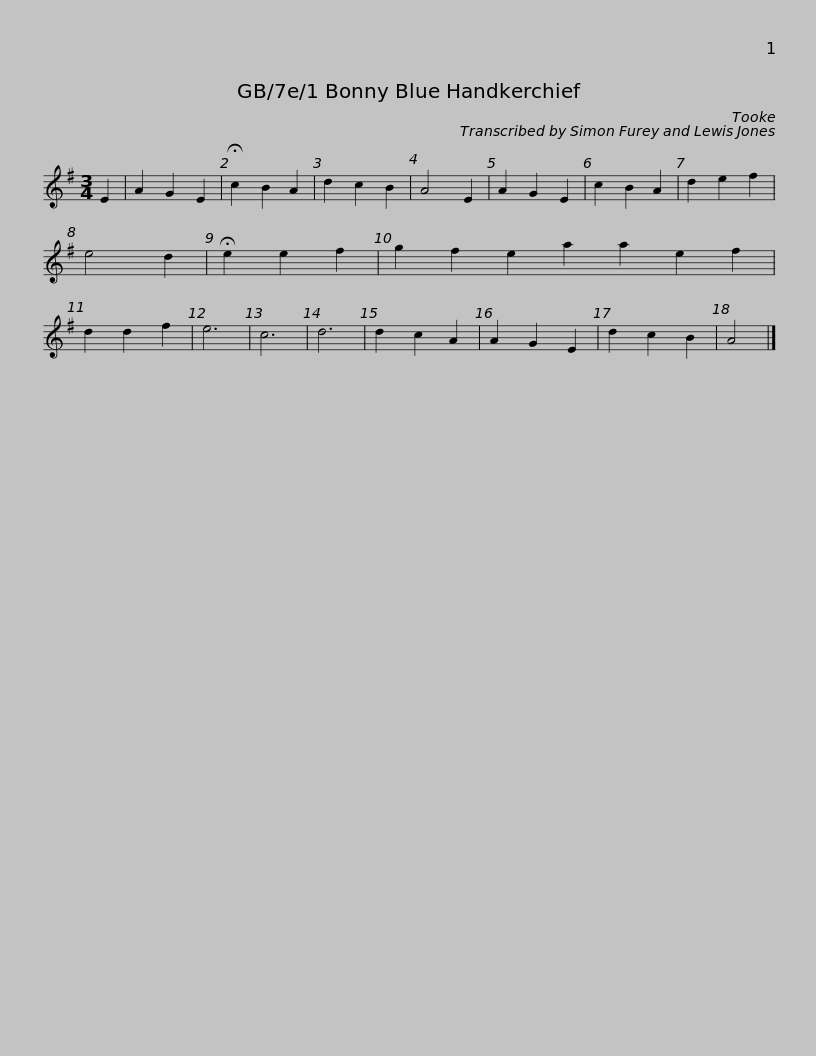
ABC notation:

X:1
L:1/8
M:3/4
I:linebreak $
K:G
V:1 treble
V:1
 E2 | A2 G2 E2 | !fermata!c2 B2 A2 | d2 c2 B2 | A4 E2 | %5
 A2 G2 E2 | c2 B2 A2 | d2 e2 f2 | e4 d2 | !fermata!e2 e2 f2 |$ %10
 g2 f2 e2 a2 a2 e2 f2 |$ d2 d2 f2 | e6 | c6 | d6 | %15
 d2 c2 A2 | A2 G2 E2 | d2 c2 B2 | A4 |] %19
